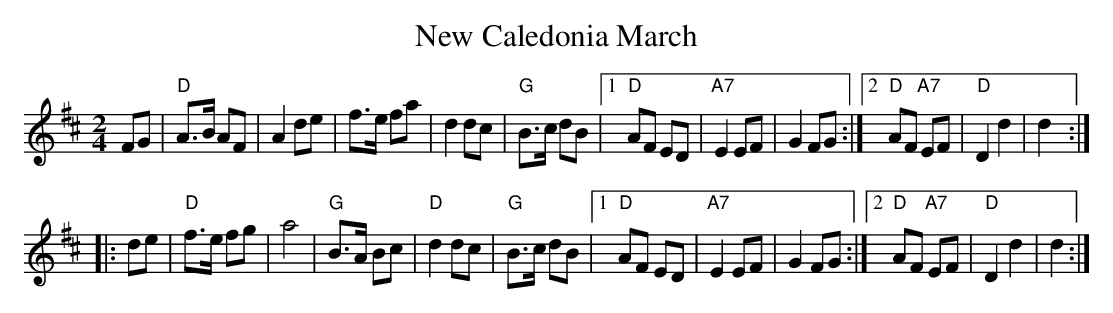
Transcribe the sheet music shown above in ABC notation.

X:1
T: New Caledonia March
M: 2/4
L: 1/8
K: D
FG \
| "D"A>B AF | A2 de | f>e fa | d2 dc | "G"B>c dB \
|1 "D"AF ED | "A7"E2 EF | G2 FG :|2 "D"AF "A7"EF | "D"D2 d2 | d2 :|
|: de \
| "D"f>e fg | a4 | "G"B>A Bc | "D"d2 dc | "G"B>c dB \
|1 "D"AF ED | "A7"E2 EF | G2 FG :|2 "D"AF "A7"EF | "D"D2 d2 | d2 :|
